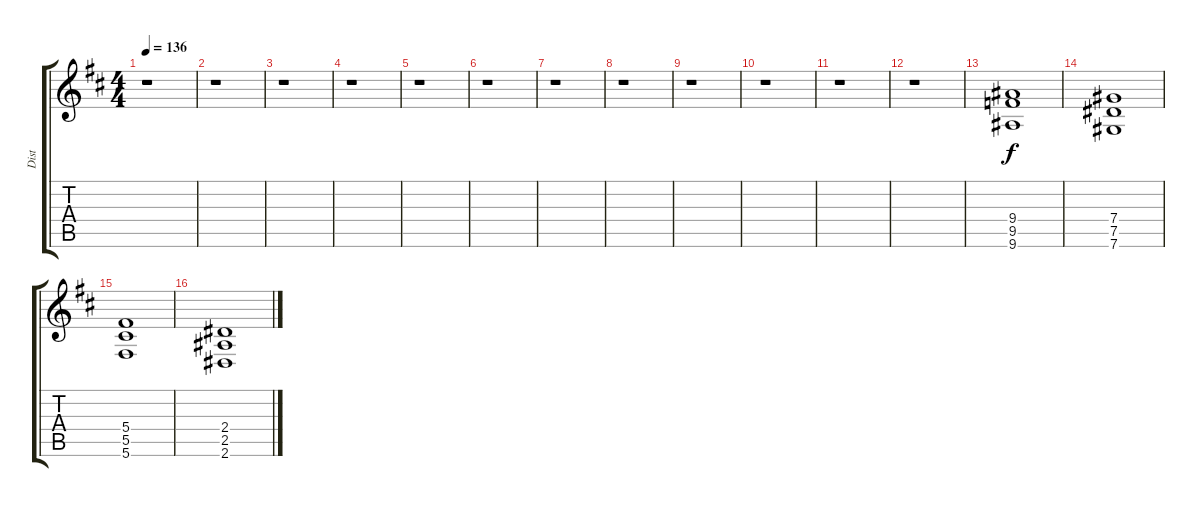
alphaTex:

\track ("Dist" "Dist") {instrument distortionguitar}
\staff {score tabs}
\tuning (Eb4 Bb3 Gb3 Db3 Ab2 Db2) {hide}
\ts (4 4)
\tempo 136
\clef g2
\ks d
r.1{dy f instrument distortionguitar} |
r.1 |
r.1 |
r.1 |
r.1 |
r.1 |
r.1 |
r.1 |
r.1 |
r.1 |
r.1 |
r.1 |
(9.4 9.5 9.6).1 |
(7.4 7.5 7.6).1 |
(5.4 5.5 5.6).1 |
(2.4 2.5 2.6).1
